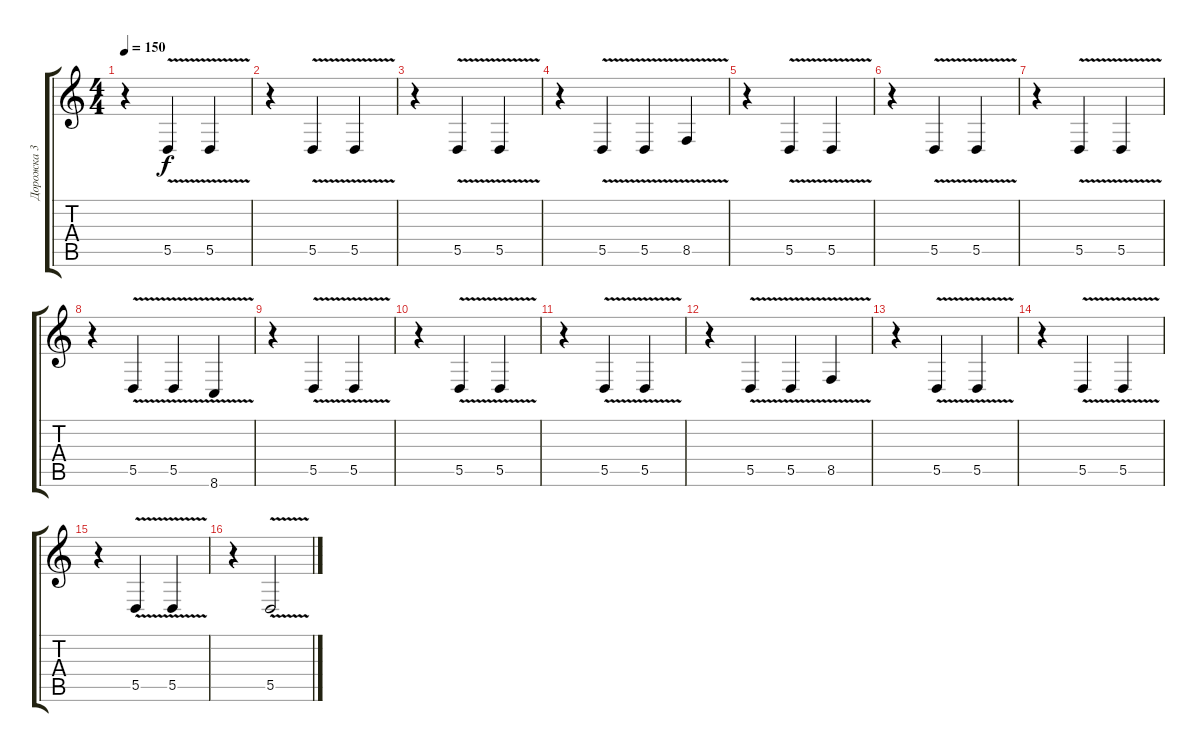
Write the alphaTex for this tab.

\track ("Дорожка 3" "Дорожка 3") {instrument lead1square}
\staff {score tabs}
\tuning (E4 B3 G3 D3 A2 E2) {hide}
\ts (4 4)
\tempo 150
\clef g2
\ks c
r.4{dy f} 5.5{v}.4 5.5{v}.4 |
r.4 5.5{v}.4 5.5{v}.4 |
r.4 5.5{v}.4 5.5{v}.4 |
r.4 5.5{v}.4 5.5{v}.4 8.5{v}.4 |
r.4 5.5{v}.4 5.5{v}.4 |
r.4 5.5{v}.4 5.5{v}.4 |
r.4 5.5{v}.4 5.5{v}.4 |
r.4 5.5{v}.4 5.5{v}.4 8.6{v}.4 |
r.4 5.5{v}.4 5.5{v}.4 |
r.4 5.5{v}.4 5.5{v}.4 |
r.4 5.5{v}.4 5.5{v}.4 |
r.4 5.5{v}.4 5.5{v}.4 8.5{v}.4 |
r.4 5.5{v}.4 5.5{v}.4 |
r.4 5.5{v}.4 5.5{v}.4 |
r.4 5.5{v}.4 5.5{v}.4 |
r.4 5.5{v}.2
